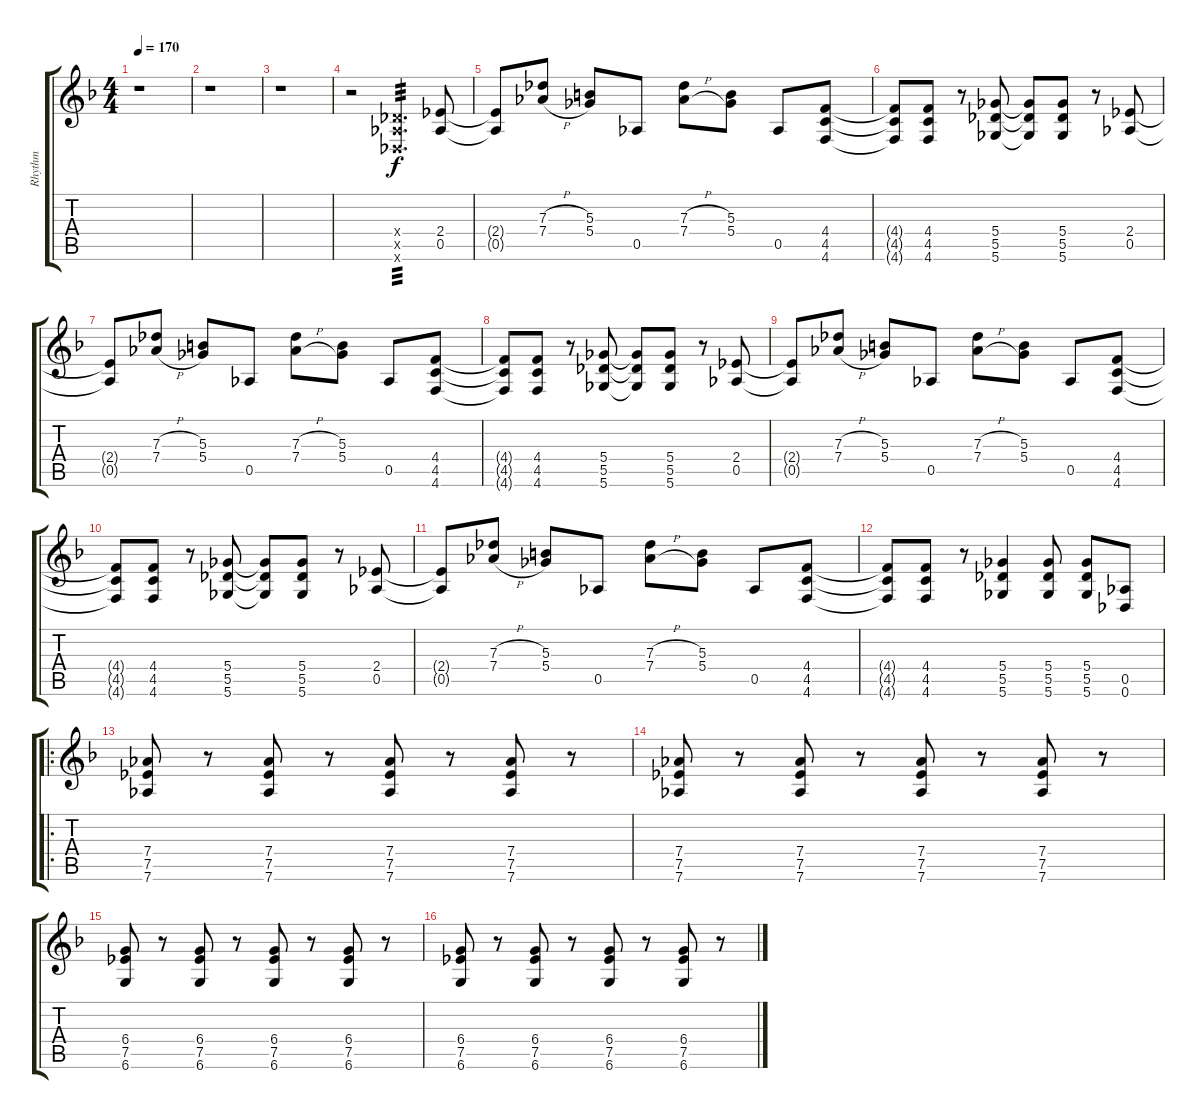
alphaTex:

\track ("Rhythm" "Rhythm") {instrument overdrivenguitar}
\staff {score tabs}
\tuning (Eb4 Bb3 Gb3 Db3 Ab2 Db2) {hide}
\ts (4 4)
\tempo 170
\clef g2
\ks f
r.1{dy f instrument overdrivenguitar} |
r.1 |
r.1 |
r.2 (0.4{x} 0.5{x} 0.6{x}).4{d tp 3} (2.4 0.5).8 |
(2.4{t} 0.5{t}).8 (7.3{h} 7.4{h}).8 (5.3 5.4).8 0.5.8 (7.3{h} 7.4{h}).8 (5.3 5.4).8 0.5.8 (4.4 4.5 4.6).8 |
(4.4{t} 4.5{t} 4.6{t}).8 (4.4 4.5 4.6).8 r.8 (5.4 5.5 5.6).8 (5.4{t} 5.5{t} 5.6{t}).8 (5.4 5.5 5.6).8 r.8 (2.4 0.5).8 |
(2.4{t} 0.5{t}).8 (7.3{h} 7.4{h}).8 (5.3 5.4).8 0.5.8 (7.3{h} 7.4{h}).8 (5.3 5.4).8 0.5.8 (4.4 4.5 4.6).8 |
(4.4{t} 4.5{t} 4.6{t}).8 (4.4 4.5 4.6).8 r.8 (5.4 5.5 5.6).8 (5.4{t} 5.5{t} 5.6{t}).8 (5.4 5.5 5.6).8 r.8 (2.4 0.5).8 |
(2.4{t} 0.5{t}).8 (7.3{h} 7.4{h}).8 (5.3 5.4).8 0.5.8 (7.3{h} 7.4{h}).8 (5.3 5.4).8 0.5.8 (4.4 4.5 4.6).8 |
(4.4{t} 4.5{t} 4.6{t}).8 (4.4 4.5 4.6).8 r.8 (5.4 5.5 5.6).8 (5.4{t} 5.5{t} 5.6{t}).8 (5.4 5.5 5.6).8 r.8 (2.4 0.5).8 |
(2.4{t} 0.5{t}).8 (7.3{h} 7.4{h}).8 (5.3 5.4).8 0.5.8 (7.3{h} 7.4{h}).8 (5.3 5.4).8 0.5.8 (4.4 4.5 4.6).8 |
(4.4{t} 4.5{t} 4.6{t}).8 (4.4 4.5 4.6).8 r.8 (5.4 5.5 5.6).4 (5.4 5.5 5.6).8 (5.4 5.5 5.6).8 (0.5 0.6).8 |
\ro
(7.4 7.5 7.6).8 r.8 (7.4 7.5 7.6).8 r.8 (7.4 7.5 7.6).8 r.8 (7.4 7.5 7.6).8 r.8 |
(7.4 7.5 7.6).8 r.8 (7.4 7.5 7.6).8 r.8 (7.4 7.5 7.6).8 r.8 (7.4 7.5 7.6).8 r.8 |
(6.4 7.5 6.6).8 r.8 (6.4 7.5 6.6).8 r.8 (6.4 7.5 6.6).8 r.8 (6.4 7.5 6.6).8 r.8 |
(6.4 7.5 6.6).8 r.8 (6.4 7.5 6.6).8 r.8 (6.4 7.5 6.6).8 r.8 (6.4 7.5 6.6).8 r.8
